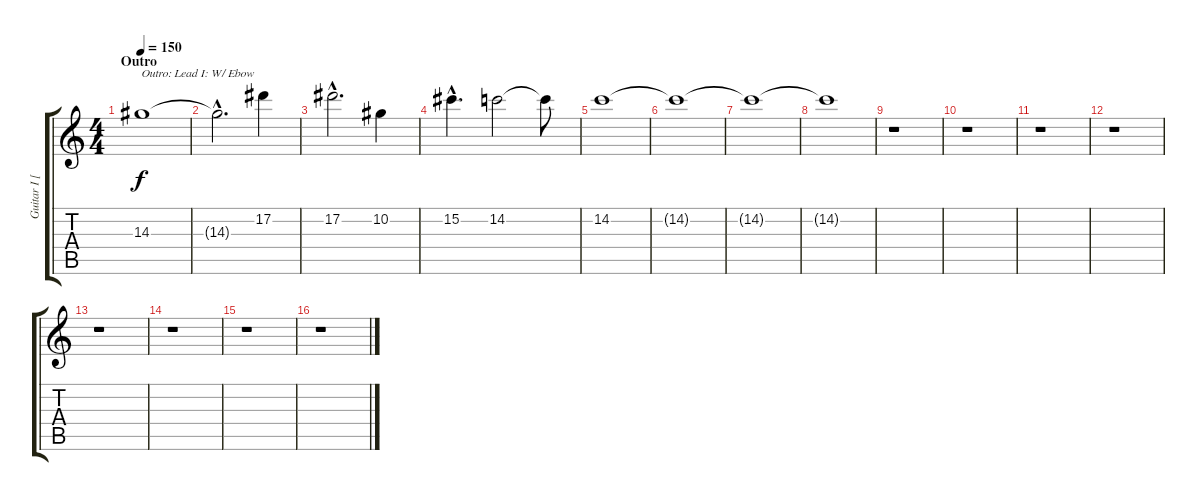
\track ("Guitar I [Ivar Peerson]" "Guitar I [") {instrument distortionguitar}
\staff {score tabs}
\tuning (Eb4 Bb3 Gb3 Db3 Ab2 Db2) {hide}
\ts (4 4)
\section ("" "Outro")
\tempo 150
\clef g2
\ks c
14.3.1{txt "Outro: Lead I: W/ Ebow" dy f} |
14.3{hac t}.2{d} 17.2.4 |
17.2{hac}.2{d} 10.2.4 |
15.2{hac}.4{d} 14.2.2 14.2{t}.8 |
14.2.1 |
14.2{t}.1 |
14.2{t}.1 |
14.2{t}.1 |
r.1 |
r.1 |
r.1 |
r.1 |
r.1 |
r.1 |
r.1 |
r.1
